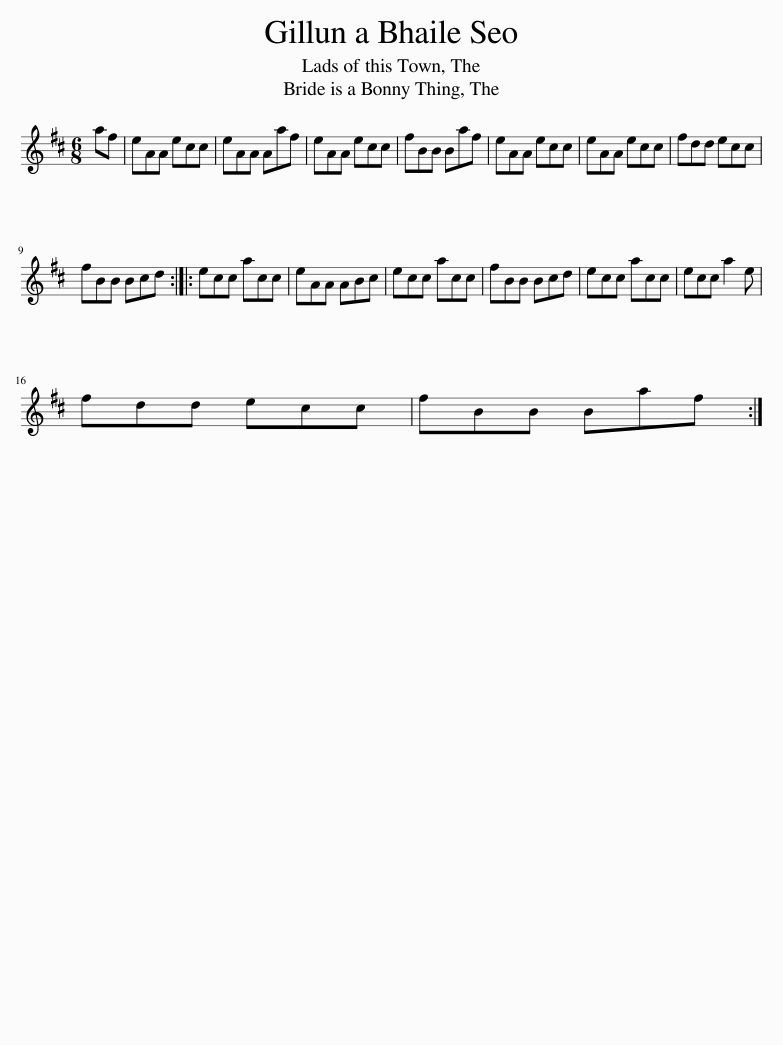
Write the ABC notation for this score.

X:1
L:1/8
M:6/8
I:linebreak $
K:D
V:1 treble
V:1
 af | eAA ecc | eAA Aaf | eAA ecc | fBB Baf | %5
 eAA ecc | eAA ecc | fdd ecc |$ fBB Bcd :: ecc acc | %10
 eAA ABc | ecc acc | fBB Bcd | ecc acc | ecc a2 e |$ %15
 fdd ecc | fBB Baf :| %17
